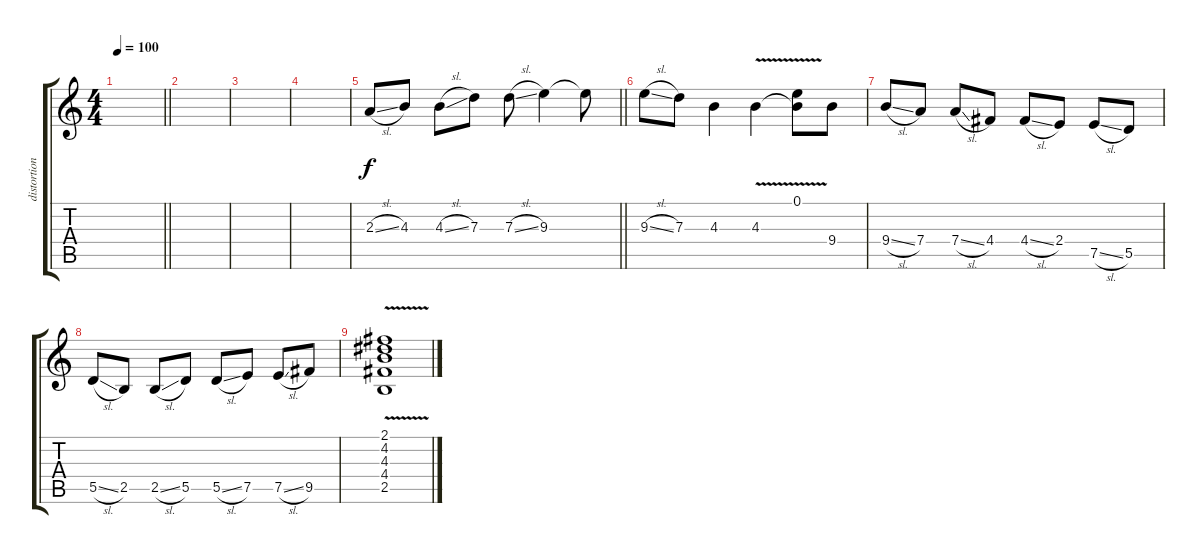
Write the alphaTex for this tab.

\track ("distortion " "distortion") {instrument distortionguitar}
\staff {score tabs}
\tuning (E4 B3 G3 D3 A2 E2) {hide}
\ts (4 4)
\tempo 100
\clef g2
\barLineRight lightlight
\ks c
|
|
|
|
\barLineRight lightlight
2.3{sl}.8 4.3.8 4.3{sl}.8 7.3.8 7.3{sl}.8 9.3.4 9.3{t}.8 |
9.3{sl}.8 7.3.8 4.3.4 4.3{v}.4 (0.1 4.3{t}).8 9.4.8 |
9.4{sl}.8 7.4.8 7.4{sl}.8 4.4.8 4.4{sl}.8 2.4.8 7.5{sl}.8 5.5.8 |
5.5{sl}.8 2.5.8 2.5{sl}.8 5.5.8 5.5{sl}.8 7.5.8 7.5{sl}.8 9.5.8 |
(2.1{v} 4.2{v} 4.3{v} 4.4{v} 2.5{v}).1{volume 5}
